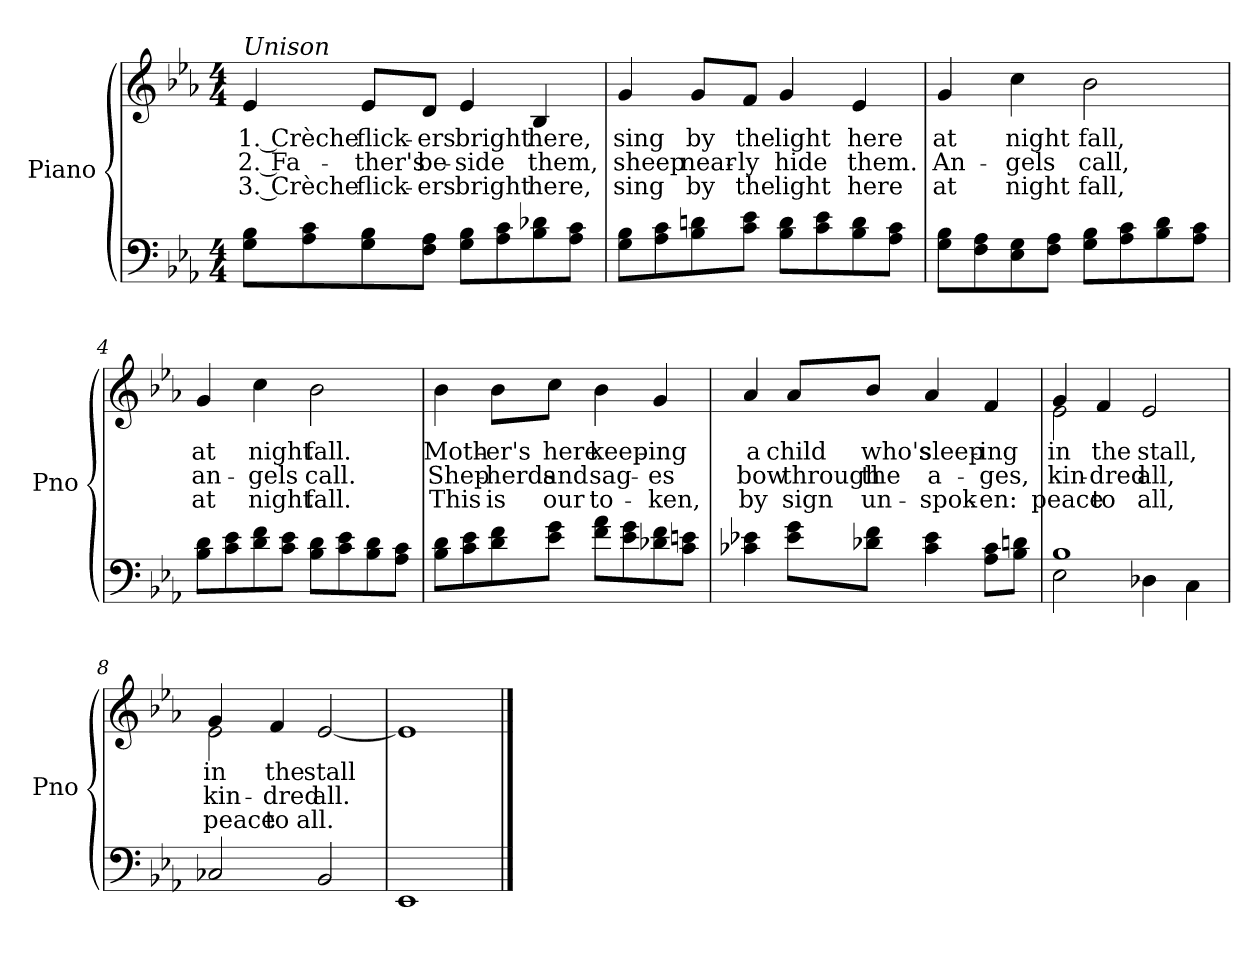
**kern	**kern	**text	**text	**text
*part2	*part1	*part1	*part1	*part1
*staff2	*staff1	*staff1	*staff1	*staff1
*I"Piano	*I"Piano	*	*	*
*I'Pno	*I'Pno	*	*	*
*clefF4	*clefG2	*	*	*
*k[b-e-a-]	*k[b-e-a-]	*	*	*
*M4/4	*M4/4	*	*	*
*MM80	*MM80	*	*	*
=1	=1	=1	=1	=1
!	!LO:TX:a:i:t=Unison	!	!	!
!	!	!LO:LY:b	!LO:LY:b	!LO:LY:b
8G\ 8B-\L	4e-/	1. Crèche	2. Fa-	3. Crèche
8A-\ 8c\	.	.	.	.
!	!	!LO:LY:b	!LO:LY:b	!LO:LY:b
8G\ 8B-\	8e-/L	flick-	-ther's	flick-
!	!	!LO:LY:b	!LO:LY:b	!LO:LY:b
8F\ 8A-\J	8d/J	-ers	be-	-ers
!	!	!LO:LY:b	!LO:LY:b	!LO:LY:b
8G\ 8B-\L	4e-/	bright	-side	bright
8A-\ 8c\	.	.	.	.
!	!	!LO:LY:b	!LO:LY:b	!LO:LY:b
8B-\ 8d-X\	4B-/	here,	them,	here,
8A-\ 8c\J	.	.	.	.
=2	=2	=2	=2	=2
!	!	!LO:LY:b	!LO:LY:b	!LO:LY:b
8G\ 8B-\L	4g/	sing	sheep	sing
8A-\ 8c\	.	.	.	.
!	!	!LO:LY:b	!LO:LY:b	!LO:LY:b
8B-\ 8dn\	8g/L	by	near-	by
!	!	!LO:LY:b	!LO:LY:b	!LO:LY:b
8c\ 8e-\J	8f/J	the	-ly	the
!	!	!LO:LY:b	!LO:LY:b	!LO:LY:b
8B-\ 8d\L	4g/	light	hide	light
8c\ 8e-\	.	.	.	.
!	!	!LO:LY:b	!LO:LY:b	!LO:LY:b
8B-\ 8d\	4e-/	here	them.	here
8A-\ 8c\J	.	.	.	.
!!LO:LB:g=z
=3	=3	=3	=3	=3
!	!	!LO:LY:b	!LO:LY:b	!LO:LY:b
8G\ 8B-\L	4g/	at	An-	at
8F\ 8A-\	.	.	.	.
!	!	!LO:LY:b	!LO:LY:b	!LO:LY:b
8E-\ 8G\	4cc\	night	-gels	night
8F\ 8A-\J	.	.	.	.
!	!	!LO:LY:b	!LO:LY:b	!LO:LY:b
8G\ 8B-\L	2b-\	fall,	call,	fall,
8A-\ 8c\	.	.	.	.
8B-\ 8d\	.	.	.	.
8A-\ 8c\J	.	.	.	.
=4	=4	=4	=4	=4
!	!	!LO:LY:b	!LO:LY:b	!LO:LY:b
8B-\ 8d\L	4g/	at	an-	at
8c\ 8e-\	.	.	.	.
!	!	!LO:LY:b	!LO:LY:b	!LO:LY:b
8d\ 8f\	4cc\	night	-gels	night
8c\ 8e-\J	.	.	.	.
!	!	!LO:LY:b	!LO:LY:b	!LO:LY:b
8B-\ 8d\L	2b-\	fall.	call.	fall.
8c\ 8e-\	.	.	.	.
8B-\ 8d\	.	.	.	.
8A-\ 8c\J	.	.	.	.
!!LO:LB:g=z
=5	=5	=5	=5	=5
!	!	!LO:LY:b	!LO:LY:b	!LO:LY:b
8B-\ 8d\L	4b-\	Moth-	Shep-	This
8c\ 8e-\	.	.	.	.
!	!	!LO:LY:b	!LO:LY:b	!LO:LY:b
8d\ 8f\	8b-\L	-er's	-herds	is
!	!	!LO:LY:b	!LO:LY:b	!LO:LY:b
8e-\ 8g\J	8cc\J	here	and	our
!	!	!LO:LY:b	!LO:LY:b	!LO:LY:b
8f\ 8a-\L	4b-\	keep-	sag-	to-
8e-\ 8g\	.	.	.	.
!	!	!LO:LY:b	!LO:LY:b	!LO:LY:b
8d-X\ 8f\	4g/	-ing	-es	-ken,
8c\ 8en\J	.	.	.	.
=6	=6	=6	=6	=6
!	!	!LO:LY:b	!LO:LY:b	!LO:LY:b
4c-X\ 4e-X\	4a-/	a	bow	by
!	!	!LO:LY:b	!LO:LY:b	!LO:LY:b
8e-\ 8g\L	8a-/L	child	through	sign
!	!	!LO:LY:b	!LO:LY:b	!LO:LY:b
8d-X\ 8f\J	8b-/J	who's	the	un-
!	!	!LO:LY:b	!LO:LY:b	!LO:LY:b
4c-\ 4e-\	4a-/	sleep-	a-	-spok-
!	!	!LO:LY:b	!LO:LY:b	!LO:LY:b
8A-\ 8c-\L	4f/	-ing	-ges,	-en:
8B-\ 8dn\J	.	.	.	.
!!LO:LB:g=z
=7	=7	=7	=7	=7
*^	*	*	*	*
!	!	!	!LO:LY:b	!LO:LY:b	!LO:LY:b
*	*	*^	*	*	*
1B-	2E-\	4g/	2e-\	in	kin-	peace
!	!	!	!	!LO:LY:b	!LO:LY:b	!LO:LY:b
.	.	4f/	.	the	-dred	to
!	!	!	!	!LO:LY:b	!LO:LY:b	!LO:LY:b
.	4D-X\	2e-/	2ryy	stall,	all,	all,
.	4C\	.	.	.	.	.
=8	=8	=8	=8	=8	=8	=8
!	!	!	!	!LO:LY:b	!LO:LY:b	!LO:LY:b
*v	*v	*	*	*	*	*
2C-X/	4g/	2e-\	in	kin-	peace
!	!	!	!LO:LY:b	!LO:LY:b	!LO:LY:b
.	4f/	.	the	-dred	to
!	!	!	!LO:LY:b	!LO:LY:b	!LO:LY:b
2BB-/	[<2e-/	2ryy	stall	all.	all.
*	*v	*v	*	*	*
=9	=9	=9	=9	=9
1EE-	1e-]	.	.	.
==	==	==	==	==
*-	*-	*-	*-	*-
